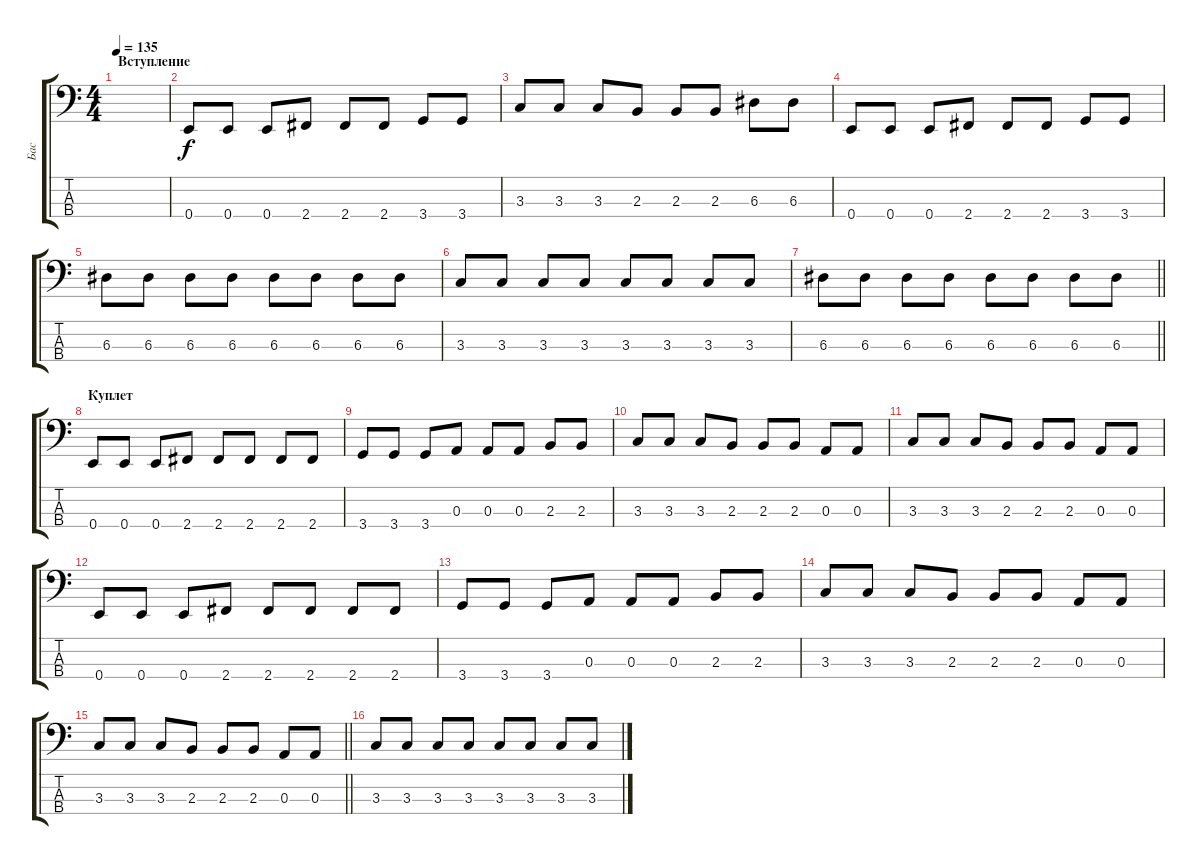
\track ("Бас" "Бас") {instrument electricbassfinger}
\staff {score tabs}
\tuning (G2 D2 A1 E1) {hide}
\ts (4 4)
\section ("" "Вступление")
\tempo 135
\clef f4
\ks c
|
0.4.8 0.4.8 0.4.8 2.4.8 2.4.8 2.4.8 3.4.8 3.4.8 |
3.3.8 3.3.8 3.3.8 2.3.8 2.3.8 2.3.8 6.3.8 6.3.8 |
0.4.8 0.4.8 0.4.8 2.4.8 2.4.8 2.4.8 3.4.8 3.4.8 |
6.3.8 6.3.8 6.3.8 6.3.8 6.3.8 6.3.8 6.3.8 6.3.8 |
3.3.8 3.3.8 3.3.8 3.3.8 3.3.8 3.3.8 3.3.8 3.3.8 |
\barLineRight lightlight
6.3.8 6.3.8 6.3.8 6.3.8 6.3.8 6.3.8 6.3.8 6.3.8 |
\section ("" "Куплет")
0.4.8 0.4.8 0.4.8 2.4.8 2.4.8 2.4.8 2.4.8 2.4.8 |
3.4.8 3.4.8 3.4.8 0.3.8 0.3.8 0.3.8 2.3.8 2.3.8 |
3.3.8 3.3.8 3.3.8 2.3.8 2.3.8 2.3.8 0.3.8 0.3.8 |
3.3.8 3.3.8 3.3.8 2.3.8 2.3.8 2.3.8 0.3.8 0.3.8 |
0.4.8 0.4.8 0.4.8 2.4.8 2.4.8 2.4.8 2.4.8 2.4.8 |
3.4.8 3.4.8 3.4.8 0.3.8 0.3.8 0.3.8 2.3.8 2.3.8 |
3.3.8 3.3.8 3.3.8 2.3.8 2.3.8 2.3.8 0.3.8 0.3.8 |
\barLineRight lightlight
3.3.8 3.3.8 3.3.8 2.3.8 2.3.8 2.3.8 0.3.8 0.3.8 |
\section ("" " ")
3.3.8 3.3.8 3.3.8 3.3.8 3.3.8 3.3.8 3.3.8 3.3.8
